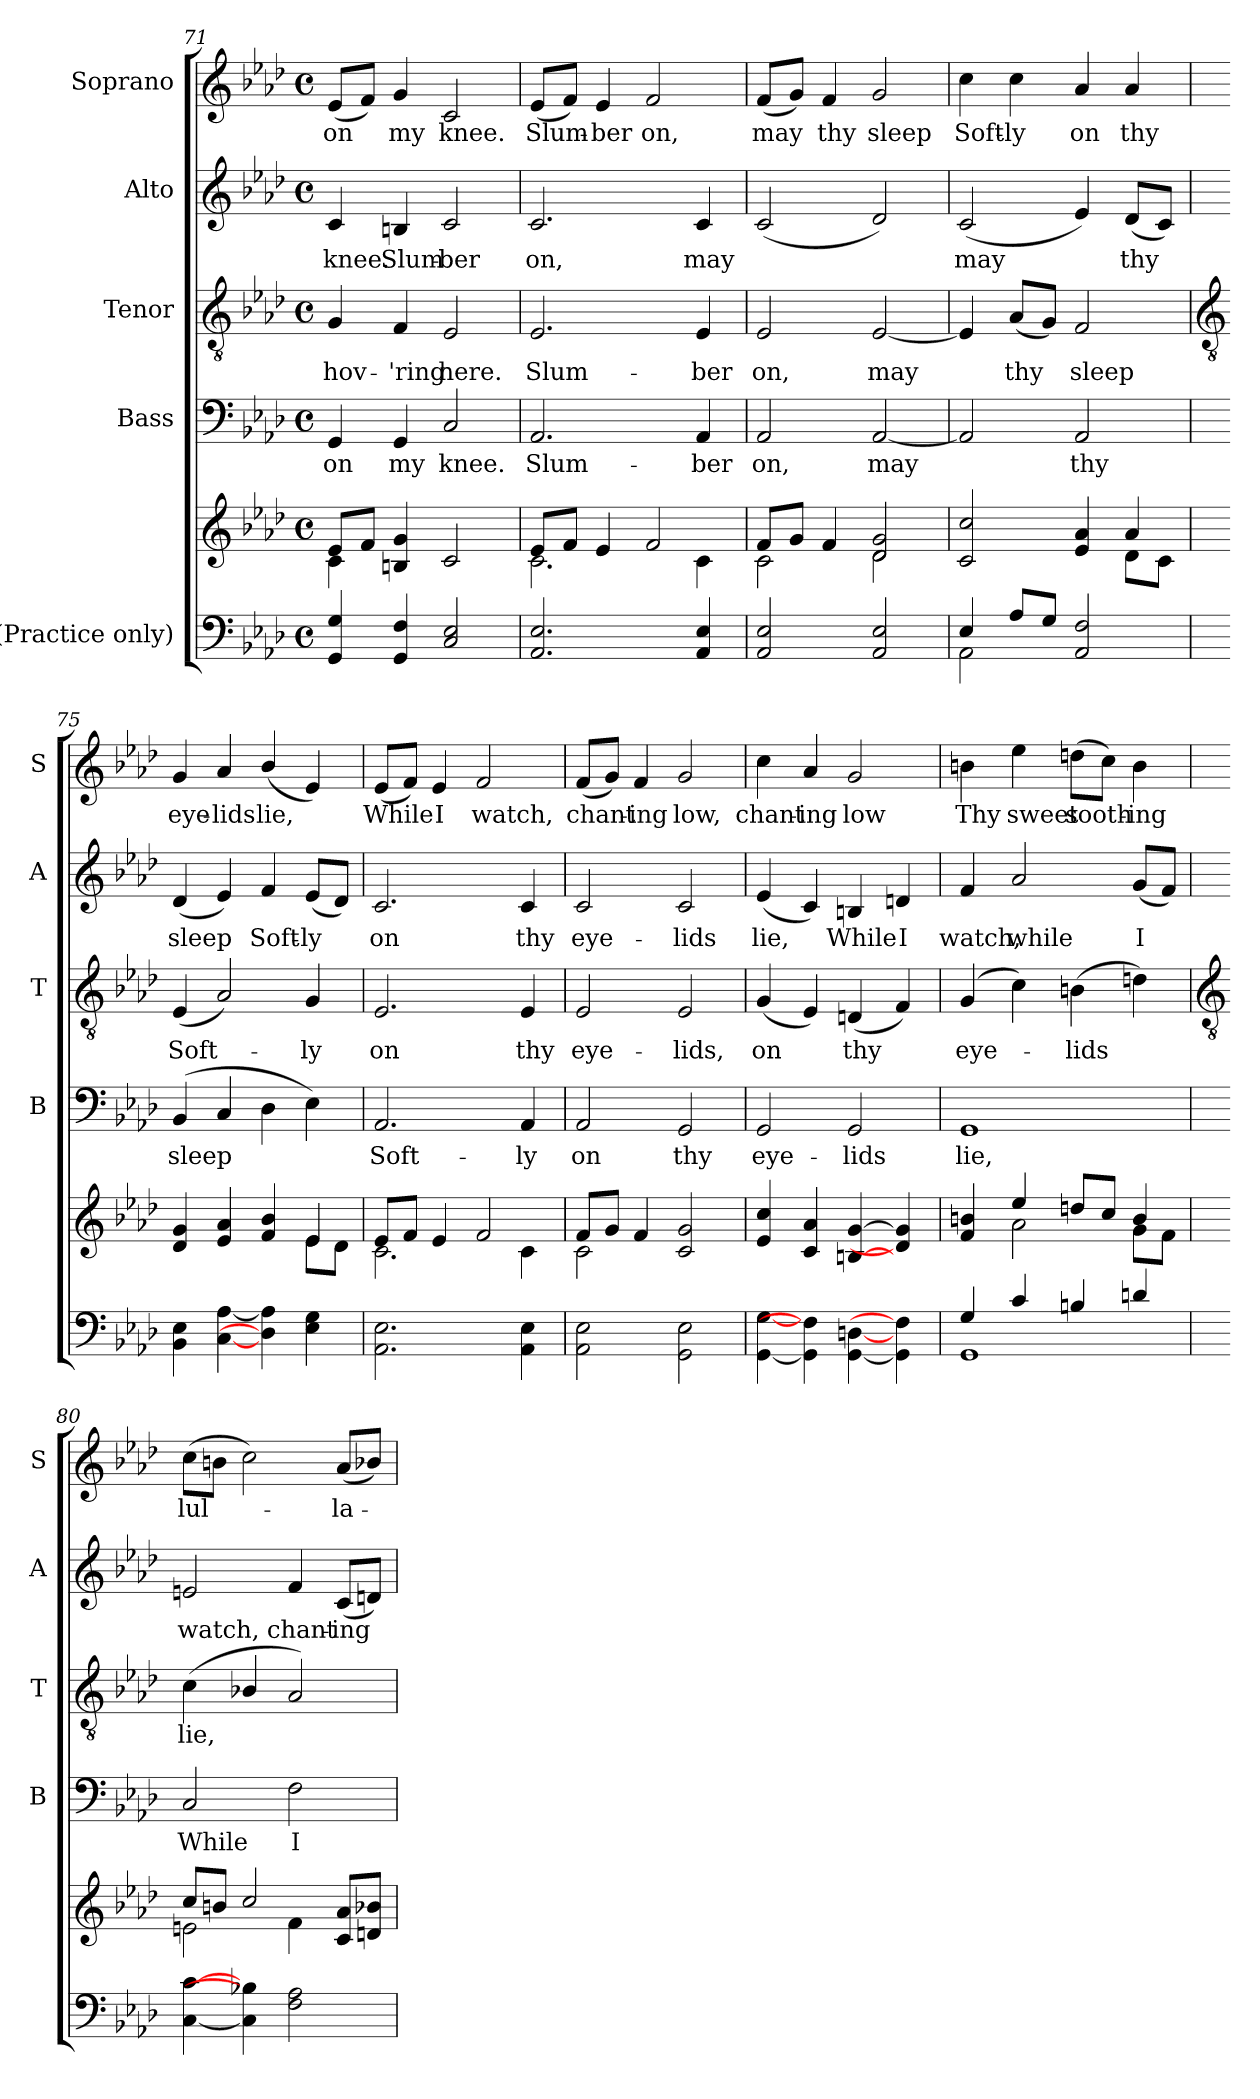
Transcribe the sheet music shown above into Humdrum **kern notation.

**kern	**kern	**kern	**text	**kern	**text	**kern	**text	**kern	**text
*part5	*part5	*part4	*part4	*part3	*part3	*part2	*part2	*part1	*part1
*staff6	*staff5	*staff4	*staff4	*staff3	*staff3	*staff2	*staff2	*staff1	*staff1
*I"(Practice only)	*	*I"Bass	*	*I"Tenor	*	*I"Alto	*	*I"Soprano	*
*	*	*I'B	*	*I'T	*	*I'A	*	*I'S	*
*clefF4	*clefG2	*clefF4	*	*clefGv2	*	*clefG2	*	*clefG2	*
*k[b-e-a-d-]	*k[b-e-a-d-]	*k[b-e-a-d-]	*	*k[b-e-a-d-]	*	*k[b-e-a-d-]	*	*k[b-e-a-d-]	*
*A-:	*A-:	*A-:	*	*A-:	*	*A-:	*	*A-:	*
*M4/4	*M4/4	*M4/4	*	*M4/4	*	*M4/4	*	*M4/4	*
*met(c)	*met(c)	*met(c)	*	*met(c)	*	*met(c)	*	*met(c)	*
=71	=71	=71	=71	=71	=71	=71	=71	=71	=71
*^	*^	*	*	*	*	*	*	*	*
!	!	!	!	!	!LO:LY:b	!	!LO:LY:b	!	!LO:LY:b	!	!LO:LY:b
4GG 4G	1ryy	8e-L	4c\	4GG	on	4G	hov-	4c	knee.	(<8e-L	on
.	.	8fJ	.	.	.	.	.	.	.	8fJ)	.
!	!	!	!	!	!LO:LY:b	!	!LO:LY:b	!	!LO:LY:b	!	!LO:LY:b
4GG 4F	.	4Bn 4g	2.ryy	4GG	my	4F	-'ring	4Bn	Slum-	4g	my
!	!	!	!	!	!LO:LY:b	!	!LO:LY:b	!	!LO:LY:b	!	!LO:LY:b
2C 2E-	.	2c	.	2C	knee.	2E-	here.	2c	-ber	2c	knee.
=72	=72	=72	=72	=72	=72	=72	=72	=72	=72	=72	=72
!	!	!	!	!	!LO:LY:b	!	!LO:LY:b	!	!LO:LY:b	!	!LO:LY:b
2.AA- 2.E-	1ryy	8e-L	2.c\	2.AA-	Slum-	2.E-	Slum-	2.c	on,	(<8e-L	Slum-
.	.	8fJ	.	.	.	.	.	.	.	8fJ)	.
!	!	!	!	!	!	!	!	!	!	!	!LO:LY:b
.	.	4e-	.	.	.	.	.	.	.	4e-	ber
!	!	!	!	!	!	!	!	!	!	!	!LO:LY:b
.	.	2f	.	.	.	.	.	.	.	2f	on,
!	!	!	!	!	!LO:LY:b	!	!LO:LY:b	!	!LO:LY:b	!	!
4AA- 4E-	.	.	4c\	4AA-	-ber	4E-	-ber	4c	may	.	.
=73	=73	=73	=73	=73	=73	=73	=73	=73	=73	=73	=73
!	!	!	!	!	!LO:LY:b	!	!LO:LY:b	!	!	!	!LO:LY:b
2AA- 2E-	1ryy	8fL	2c\	2AA-	on,	2E-	on,	(<2c	.	(<8fL	may
.	.	8gJ	.	.	.	.	.	.	.	8gJ)	.
!	!	!	!	!	!	!	!	!	!	!	!LO:LY:b
.	.	4f	.	.	.	.	.	.	.	4f	thy
!	!	!	!	!	!LO:LY:b	!	!LO:LY:b	!	!	!	!LO:LY:b
2AA- 2E-	.	2d- 2g	2d-\	[2AA-	may	[2E-	may	2d-)	.	2g	sleep
=74	=74	=74	=74	=74	=74	=74	=74	=74	=74	=74	=74
!	!	!	!	!	!	!	!	!	!LO:LY:b	!	!LO:LY:b
4E-/	2AA-\	2c 2cc	2.ryy	2AA-]	.	4E-]	.	(<2c	may	4cc	Soft-
!	!	!	!	!	!	!	!LO:LY:b	!	!	!	!LO:LY:b
8A-/L	.	.	.	.	.	(<8A-L	thy	.	.	4cc	-ly
8G/J	.	.	.	.	.	8GJ)	.	.	.	.	.
!	!	!	!	!	!LO:LY:b	!	!LO:LY:b	!	!	!	!LO:LY:b
2ryy	2AA- 2F	4e- 4a-	.	2AA-	thy	2F	sleep	4e-)	.	4a-	on
!	!	!	!	!	!	!	!	!	!LO:LY:b	!	!LO:LY:b
.	.	4a-	8d-\L	.	.	.	.	(<8d-L	thy	4a-	thy
.	.	.	8c\J	.	.	.	.	8cJ)	.	.	.
!!LO:LB:g=z
=75	=75	=75	=75	=75	=75	=75	=75	=75	=75	=75	=75
*	*	*	*	*	*	*clefGv2	*	*	*	*	*
!	!	!	!	!	!LO:LY:b	!	!LO:LY:b	!	!LO:LY:b	!	!LO:LY:b
1ryy	4BB- 4E-	4d- 4g	2.ryy	(>4BB-	sleep	(<4E-	Soft-	(<4d-	sleep	4g	eye-
!	!	!	!	!	!	!	!	!	!	!	!LO:LY:b
.	[4C [4A-	4e- 4a-	.	4C	.	2A-)	.	4e-)	.	4a-	-lids
!	!	!	!	!	!	!	!	!	!LO:LY:b	!	!LO:LY:b
.	4D-] 4A-]	4f/ 4b-/	.	4D-	.	.	.	4f	Soft-	(<4b-/	lie,
!	!	!	!	!	!	!	!LO:LY:b	!	!LO:LY:b	!	!
.	4E- 4G	4e-	8e-\L	4E-)	.	4G	ly	(<8e-L	-ly	4e-)	.
.	.	.	8d-\J	.	.	.	.	8d-J)	.	.	.
=76	=76	=76	=76	=76	=76	=76	=76	=76	=76	=76	=76
!	!	!	!	!	!LO:LY:b	!	!LO:LY:b	!	!LO:LY:b	!	!LO:LY:b
1ryy	2.AA- 2.E-	8e-L	2.c\	2.AA-	Soft-	2.E-	on	2.c	on	(<8e-L	While
.	.	8fJ	.	.	.	.	.	.	.	8fJ)	.
!	!	!	!	!	!	!	!	!	!	!	!LO:LY:b
.	.	4e-	.	.	.	.	.	.	.	4e-	I
!	!	!	!	!	!	!	!	!	!	!	!LO:LY:b
.	.	2f	.	.	.	.	.	.	.	2f	watch,
!	!	!	!	!	!LO:LY:b	!	!LO:LY:b	!	!LO:LY:b	!	!
.	4AA- 4E-	.	4c\	4AA-	-ly	4E-	thy	4c	thy	.	.
=77	=77	=77	=77	=77	=77	=77	=77	=77	=77	=77	=77
!	!	!	!	!	!LO:LY:b	!	!LO:LY:b	!	!LO:LY:b	!	!LO:LY:b
1ryy	2AA- 2E-	8fL	2c\	2AA-	on	2E-	eye-	2c	eye-	(<8fL	chant-
.	.	8gJ	.	.	.	.	.	.	.	8gJ)	.
!	!	!	!	!	!	!	!	!	!	!	!LO:LY:b
.	.	4f	.	.	.	.	.	.	.	4f	ing
!	!	!	!	!	!LO:LY:b	!	!LO:LY:b	!	!LO:LY:b	!	!LO:LY:b
.	2GG 2E-	2c 2g	2ryy	2GG	thy	2E-	-lids,	2c	-lids	2g	low,
=78	=78	=78	=78	=78	=78	=78	=78	=78	=78	=78	=78
!	!	!	!	!	!LO:LY:b	!	!LO:LY:b	!	!LO:LY:b	!	!LO:LY:b
1ryy	[4GG [4G	4e- 4cc	1ryy	2GG	eye-	(<4G	on	(<4e-	lie,	4cc	chant-
!	!	!	!	!	!	!	!	!	!	!	!LO:LY:b
.	4GG] 4F]	4c 4a-	.	.	.	4E-)	.	4c)	.	4a-	-ing
!	!	!	!	!	!LO:LY:b	!	!LO:LY:b	!	!LO:LY:b	!	!LO:LY:b
.	[4GG [4Dn	[4Bn [4g	.	2GG	-lids	(<4Dn	thy	4Bn	While	2g	low
!	!	!	!	!	!	!	!	!	!LO:LY:b	!	!
.	4GG] 4F]	4d] 4g]	.	.	.	4F)	.	4dn	I	.	.
=79	=79	=79	=79	=79	=79	=79	=79	=79	=79	=79	=79
!	!	!	!	!	!LO:LY:b	!	!LO:LY:b	!	!LO:LY:b	!	!LO:LY:b
4G/	1GG	4f 4bn	4ryy	1GG	lie,	(<4G	eye-	4f	watch,	4bn	Thy
!	!	!	!	!	!	!	!	!	!LO:LY:b	!	!LO:LY:b
4c/	.	4ee-/	2a-\	.	.	4c)	.	2a-	while	4ee-	sweet
!	!	!	!	!	!	!	!LO:LY:b	!	!	!	!LO:LY:b
4Bn/	.	8ddn/L	.	.	.	(>4Bn	lids	.	.	(>8ddnL	sooth-
.	.	8cc/J	.	.	.	.	.	.	.	8ccJ)	.
!	!	!	!	!	!	!	!	!	!LO:LY:b	!	!LO:LY:b
4dn/	.	4b/	8g\L	.	.	4dn)	.	(<8gL	I	4b	ing
.	.	.	8f\J	.	.	.	.	8fJ)	.	.	.
*v	*v	*	*	*	*	*	*	*	*	*	*
!!LO:LB:g=z
=80	=80	=80	=80	=80	=80	=80	=80	=80	=80	=80
*	*	*	*	*	*clefGv2	*	*	*	*	*
!	!	!	!	!LO:LY:b	!	!LO:LY:b	!	!LO:LY:b	!	!LO:LY:b
[4C [4c	8cc/L	2en\	2C	While	(<4c	lie,	2en	watch,	(>8ccL	lul-
.	8bn/J	.	.	.	.	.	.	.	8bnJ	.
4C] 4B-X]	2cc/	.	.	.	4B-X/	.	.	.	2cc)	.
!	!	!	!	!LO:LY:b	!	!	!	!LO:LY:b	!	!
2F 2A-	.	4f\	2F	I	2A-)	.	4f	chant-	.	.
!	!	!	!	!	!	!	!	!LO:LY:b	!	!LO:LY:b
.	8c 8a-L	4ryy	.	.	.	.	(<8cL	-ing	(<8a-L	-la-
.	8dn 8b-XJ	.	.	.	.	.	8dnJ)	.	8b-XJ)	.
*	*v	*v	*	*	*	*	*	*	*	*
=	=	=	=	=	=	=	=	=	=
*-	*-	*-	*-	*-	*-	*-	*-	*-	*-
